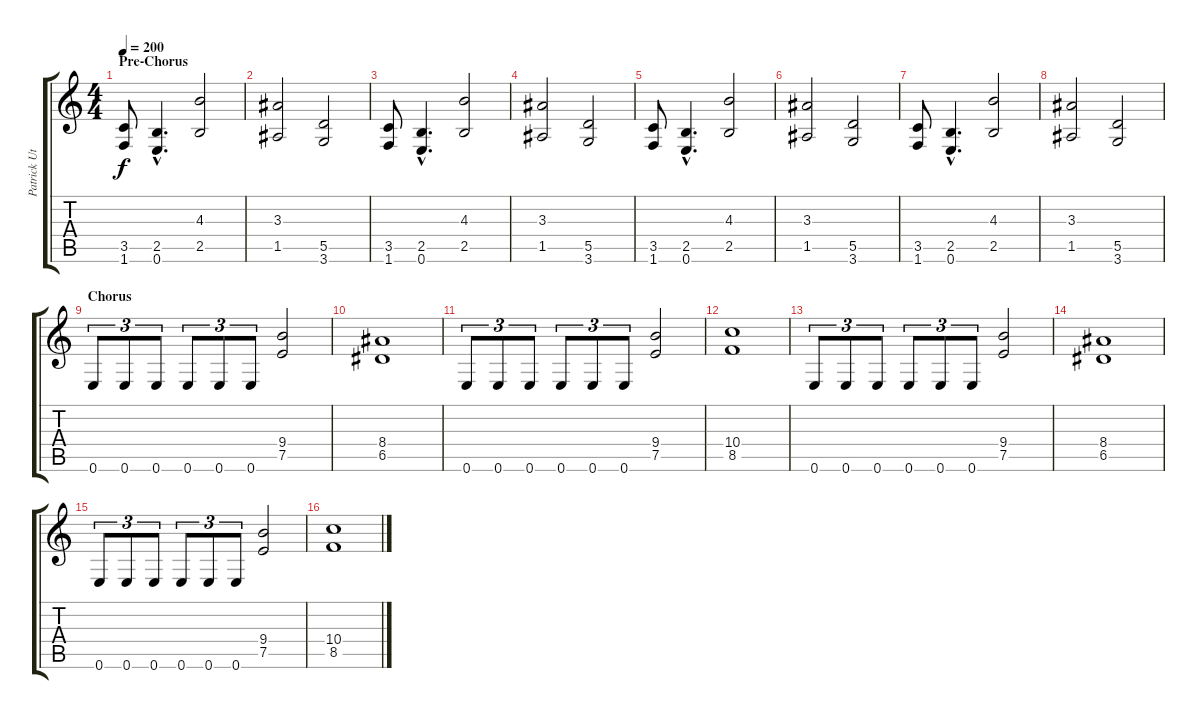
\track ("Patrick Uterwijk" "Patrick Ut") {instrument distortionguitar}
\staff {score tabs}
\tuning (E4 B3 G3 D3 A2 E2) {hide}
\ts (4 4)
\section ("" "Pre-Chorus")
\tempo 200
\clef g2
\ks c
(3.5 1.6).8{dy f} (2.5{hac} 0.6{hac}).4{d} (4.3 2.5).2 |
(3.3 1.5).2 (5.5 3.6).2 |
(3.5 1.6).8 (2.5{hac} 0.6{hac}).4{d} (4.3 2.5).2 |
(3.3 1.5).2 (5.5 3.6).2 |
(3.5 1.6).8 (2.5{hac} 0.6{hac}).4{d} (4.3 2.5).2 |
(3.3 1.5).2 (5.5 3.6).2 |
(3.5 1.6).8 (2.5{hac} 0.6{hac}).4{d} (4.3 2.5).2 |
(3.3 1.5).2 (5.5 3.6).2 |
\section ("" "Chorus")
0.6.8{tu (3 2)} 0.6.8{tu (3 2)} 0.6.8{tu (3 2)} 0.6.8{tu (3 2)} 0.6.8{tu (3 2)} 0.6.8{tu (3 2)} (9.4 7.5).2 |
(8.4 6.5).1 |
0.6.8{tu (3 2)} 0.6.8{tu (3 2)} 0.6.8{tu (3 2)} 0.6.8{tu (3 2)} 0.6.8{tu (3 2)} 0.6.8{tu (3 2)} (9.4 7.5).2 |
(10.4 8.5).1 |
0.6.8{tu (3 2)} 0.6.8{tu (3 2)} 0.6.8{tu (3 2)} 0.6.8{tu (3 2)} 0.6.8{tu (3 2)} 0.6.8{tu (3 2)} (9.4 7.5).2 |
(8.4 6.5).1 |
0.6.8{tu (3 2)} 0.6.8{tu (3 2)} 0.6.8{tu (3 2)} 0.6.8{tu (3 2)} 0.6.8{tu (3 2)} 0.6.8{tu (3 2)} (9.4 7.5).2 |
(10.4 8.5).1
